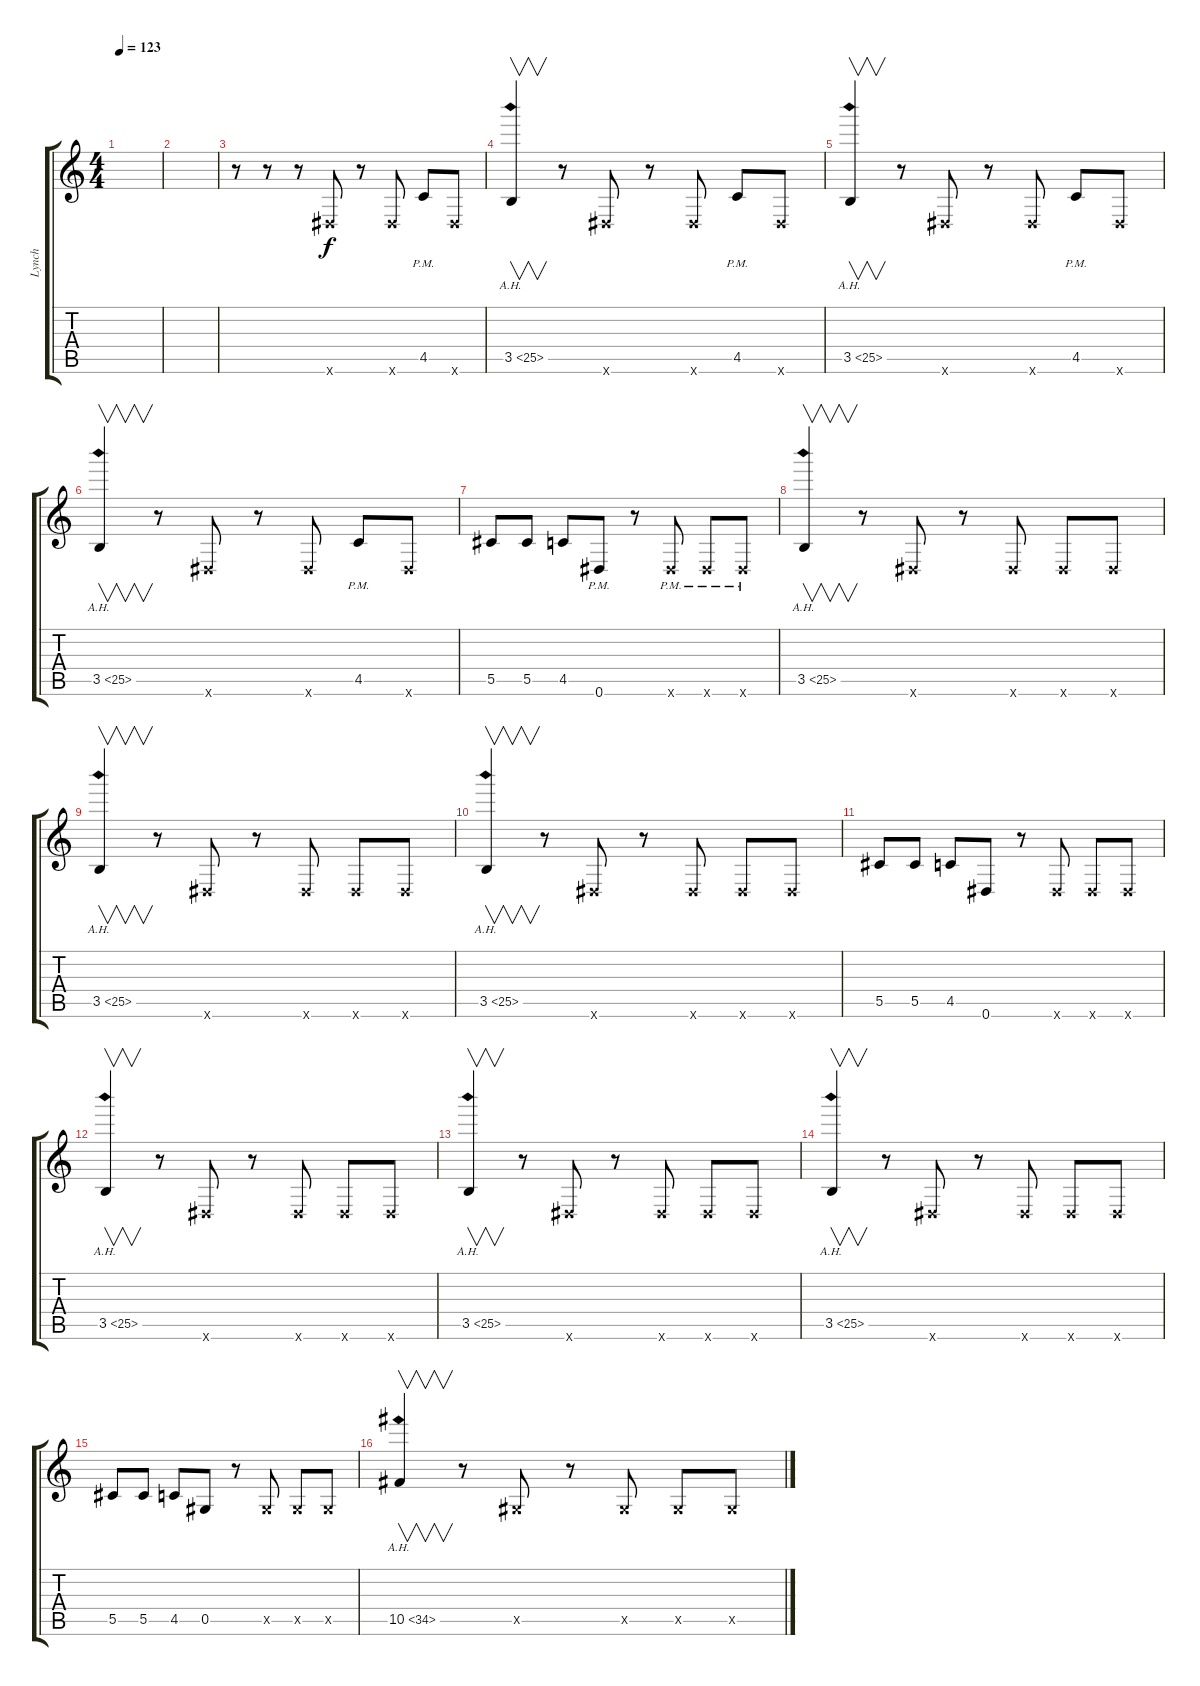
\track ("Lynch" "Lynch") {instrument distortionguitar}
\staff {score tabs}
\tuning (Eb4 Bb3 Gb3 Db3 Ab2 Eb2) {hide}
\ts (4 4)
\tempo 123
\clef g2
\ks c
|
|
r.8 r.8 r.8 0.6{x}.8 r.8 0.6{x}.8 4.5{pm}.8 0.6{x}.8 |
3.5{ah 22}.4{v} r.8 0.6{x}.8 r.8 0.6{x}.8 4.5{pm}.8 0.6{x}.8 |
3.5{ah 22}.4{v} r.8 0.6{x}.8 r.8 0.6{x}.8 4.5{pm}.8 0.6{x}.8 |
3.5{ah 22}.4{v} r.8 0.6{x}.8 r.8 0.6{x}.8 4.5{pm}.8 0.6{x}.8 |
5.5.8 5.5.8 4.5.8 0.6{pm}.8 r.8 0.6{pm x}.8 0.6{pm x}.8 0.6{pm x}.8 |
3.5{ah 22}.4{v} r.8 0.6{x}.8 r.8 0.6{x}.8 0.6{x}.8 0.6{x}.8 |
3.5{ah 22}.4{v} r.8 0.6{x}.8 r.8 0.6{x}.8 0.6{x}.8 0.6{x}.8 |
3.5{ah 22}.4{v} r.8 0.6{x}.8 r.8 0.6{x}.8 0.6{x}.8 0.6{x}.8 |
5.5.8 5.5.8 4.5.8 0.6.8 r.8 0.6{x}.8 0.6{x}.8 0.6{x}.8 |
3.5{ah 22}.4{v} r.8 0.6{x}.8 r.8 0.6{x}.8 0.6{x}.8 0.6{x}.8 |
3.5{ah 22}.4{v} r.8 0.6{x}.8 r.8 0.6{x}.8 0.6{x}.8 0.6{x}.8 |
3.5{ah 22}.4{v} r.8 0.6{x}.8 r.8 0.6{x}.8 0.6{x}.8 0.6{x}.8 |
5.5.8 5.5.8 4.5.8 0.5.8 r.8 0.5{x}.8 0.5{x}.8 0.5{x}.8 |
10.5{ah 24}.4{v} r.8 0.5{x}.8 r.8 0.5{x}.8 0.5{x}.8 0.5{x}.8
